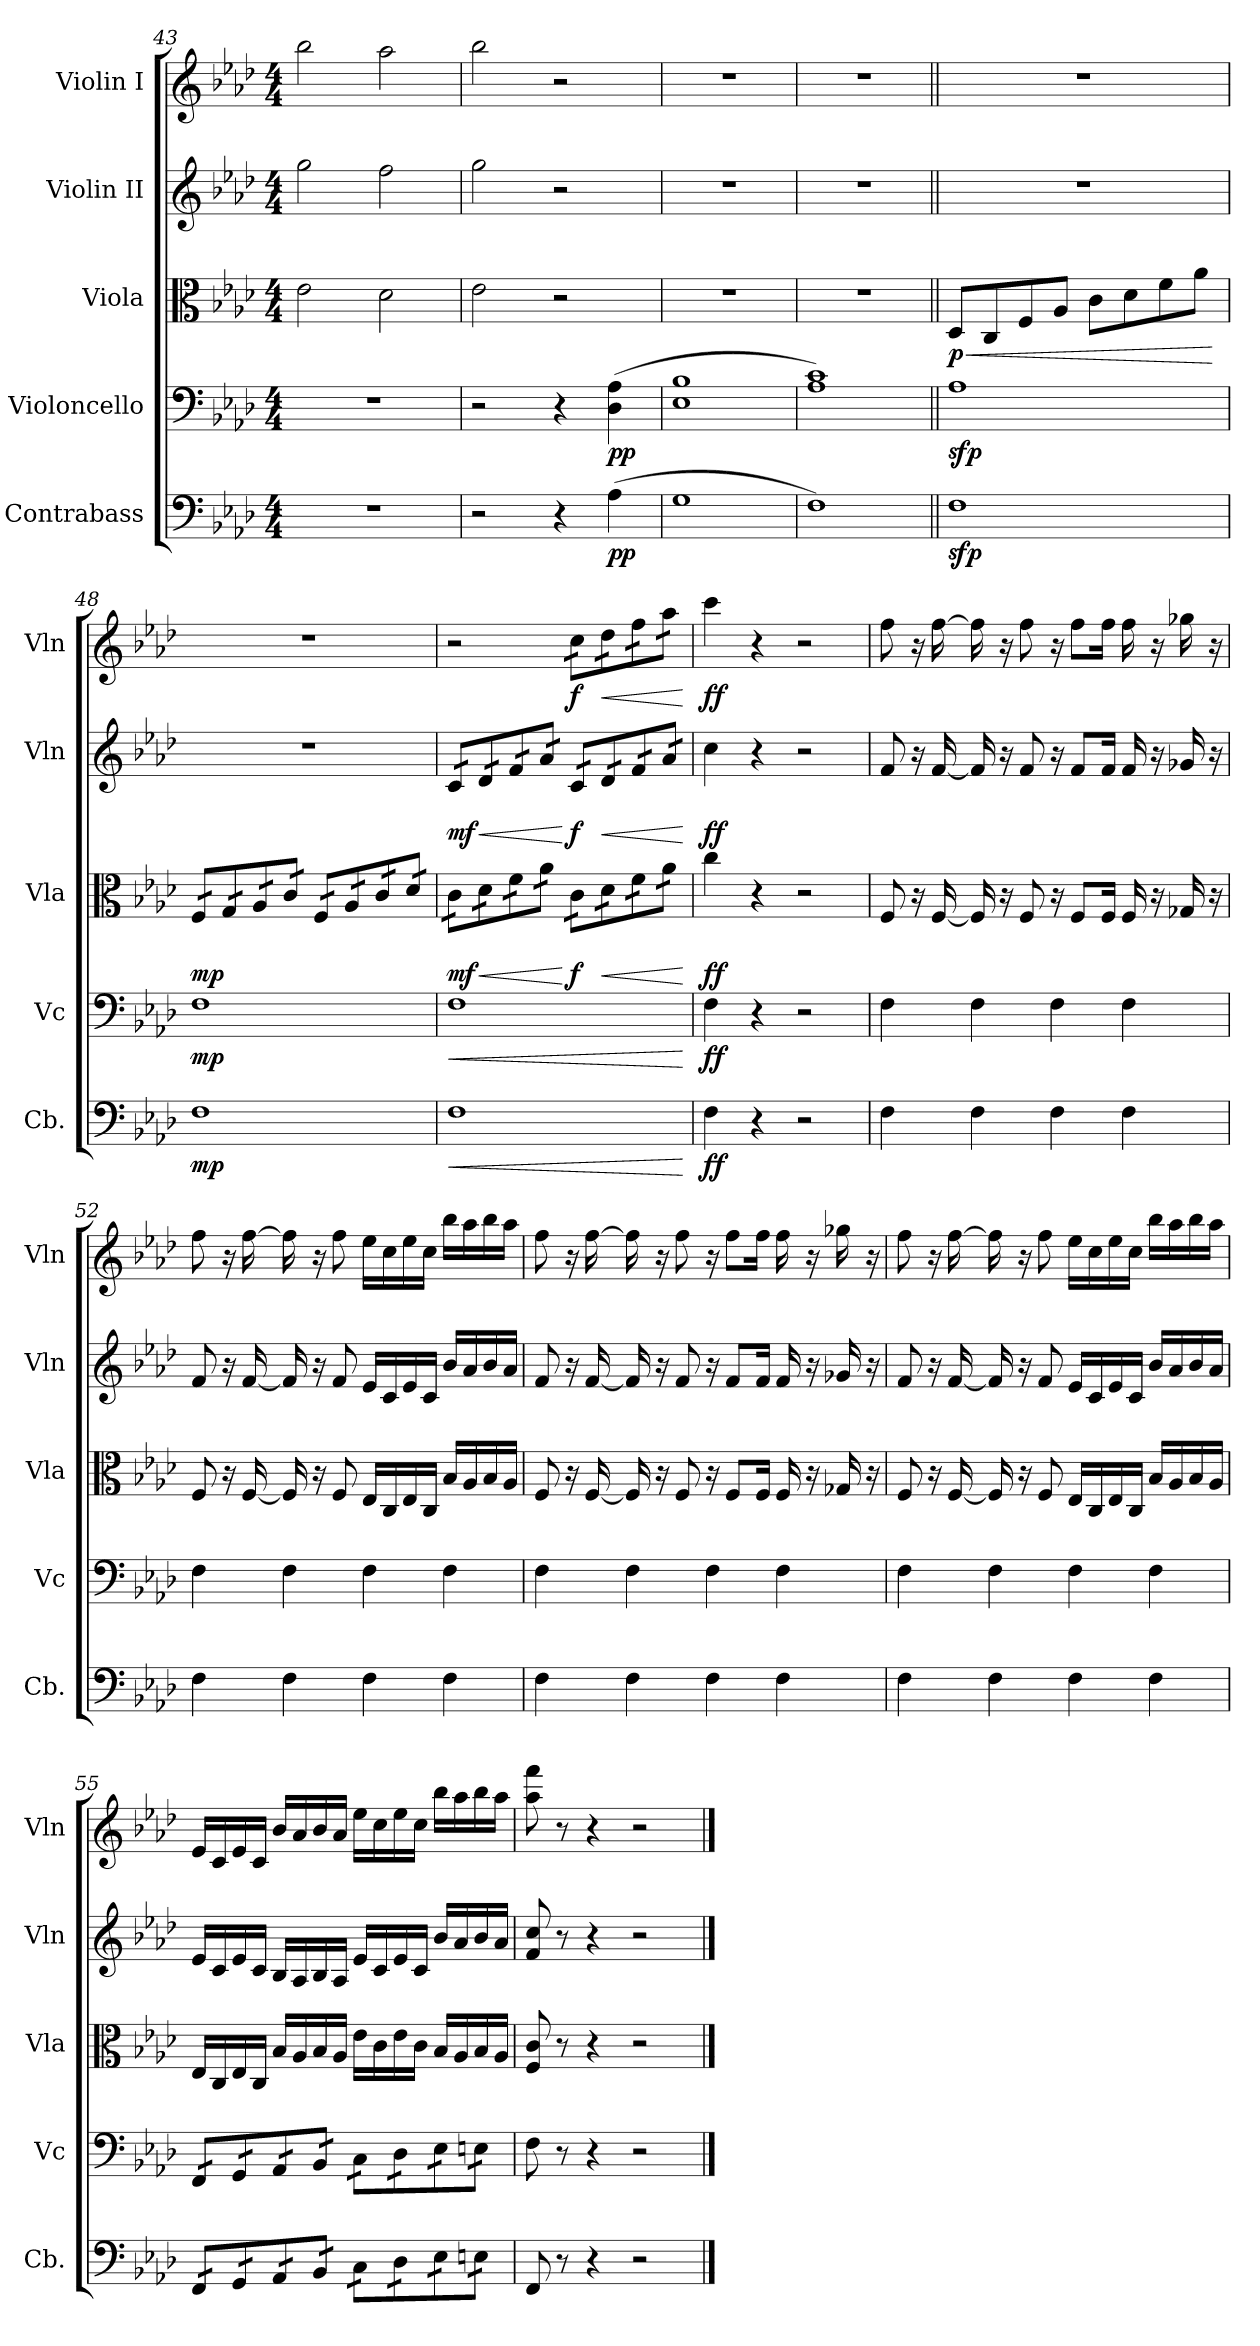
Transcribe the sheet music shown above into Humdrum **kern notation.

**kern	**dynam	**kern	**dynam	**kern	**dynam	**kern	**dynam	**kern	**dynam
*part5	*part5	*part4	*part4	*part3	*part3	*part2	*part2	*part1	*part1
*staff5	*staff5	*staff4	*staff4	*staff3	*staff3	*staff2	*staff2	*staff1	*staff1
*I"Contrabass	*	*I"Violoncello	*	*I"Viola	*	*I"Violin II	*	*I"Violin I	*
*I'Cb.	*	*I'Vc	*	*I'Vla	*	*I'Vln	*	*I'Vln	*
*clefF4	*	*clefF4	*	*clefC3	*	*clefG2	*	*clefG2	*
*ITrd7c12	*	*	*	*	*	*	*	*	*
*k[b-e-a-d-]	*	*k[b-e-a-d-]	*	*k[b-e-a-d-]	*	*k[b-e-a-d-]	*	*k[b-e-a-d-]	*
*M4/4	*	*M4/4	*	*M4/4	*	*M4/4	*	*M4/4	*
=43	=43	=43	=43	=43	=43	=43	=43	=43	=43
1r	.	1r	.	2e-\	.	2gg\	.	2bb-\	.
.	.	.	.	2d-\	.	2ff\	.	2aa-\	.
=44	=44	=44	=44	=44	=44	=44	=44	=44	=44
2r	.	2r	.	2e-\	.	2gg\	.	2bb-\	.
4r	.	4r	.	2r	.	2r	.	2r	.
!	!LO:DY:b	!	!LO:DY:b	!	!	!	!	!	!
(4AA-\	pp	(4D-\ 4A-\	pp	.	.	.	.	.	.
=45	=45	=45	=45	=45	=45	=45	=45	=45	=45
1GG	.	1E- 1B-	.	1r	.	1r	.	1r	.
=46	=46	=46	=46	=46	=46	=46	=46	=46	=46
1FF)	.	1A- 1c)	.	1r	.	1r	.	1r	.
!!LO:LB:g=z
=47||	=47||	=47||	=47||	=47||	=47||	=47||	=47||	=47||	=47||
*	*	*	*	*	*	*	*	*MM144	*
!	!LO:DY:b	!	!LO:DY:b	!	!LO:HP:b	!	!	!	!
!	!	!	!	!	!LO:DY:n=1:b	!	!	!	!
1FF	sfp	1A-	sfp	8D-/L	< p	1r	.	1r	.
.	.	.	.	8C/	.	.	.	.	.
.	.	.	.	8F/	.	.	.	.	.
.	.	.	.	8A-/J	.	.	.	.	.
.	.	.	.	8c\L	.	.	.	.	.
.	.	.	.	8d-\	.	.	.	.	.
.	.	.	.	8f\	.	.	.	.	.
.	.	.	.	8a-\J	.	.	.	.	.
.	.	.	.	.	[	.	.	.	.
=48	=48	=48	=48	=48	=48	=48	=48	=48	=48
!	!LO:DY:b	!	!LO:DY:b	!	!LO:DY:b	!	!	!	!
*	*	*	*	*tremolo	*	*	*	*	*
1FF	mp	1F	mp	16F/LL	mp	1r	.	1r	.
.	.	.	.	16F/	.	.	.	.	.
.	.	.	.	16G/	.	.	.	.	.
.	.	.	.	16G/	.	.	.	.	.
.	.	.	.	16A-/	.	.	.	.	.
.	.	.	.	16A-/	.	.	.	.	.
.	.	.	.	16c/	.	.	.	.	.
.	.	.	.	16c/JJ	.	.	.	.	.
.	.	.	.	16F/LL	.	.	.	.	.
.	.	.	.	16F/	.	.	.	.	.
.	.	.	.	16A-/	.	.	.	.	.
.	.	.	.	16A-/	.	.	.	.	.
.	.	.	.	16c/	.	.	.	.	.
.	.	.	.	16c/	.	.	.	.	.
.	.	.	.	16d-/	.	.	.	.	.
.	.	.	.	16d-/JJ	.	.	.	.	.
=49	=49	=49	=49	=49	=49	=49	=49	=49	=49
!	!LO:HP:b	!	!LO:HP:b	!	!LO:DY:b	!	!LO:DY:b	!	!
*	*	*	*	*	*	*tremolo	*	*	*
1FF	<	1F	<	16c\LL	mf	16c/LL	mf	2r	.
.	.	.	.	16c\	.	16c/	.	.	.
!	!	!	!	!	!LO:HP:b	!	!LO:HP:b	!	!
.	.	.	.	16d-\	<	16d-/	<	.	.
.	.	.	.	16d-\	.	16d-/	.	.	.
.	.	.	.	16f\	.	16f/	.	.	.
.	.	.	.	16f\	.	16f/	.	.	.
.	.	.	.	16a-\	.	16a-/	.	.	.
.	.	.	.	16a-\JJ	.	16a-/JJ	.	.	.
!	!	!	!	!	!LO:DY:n=1:b	!	!LO:DY:n=1:b	!	!LO:DY:b
*	*	*	*	*	*	*	*	*tremolo	*
.	.	.	.	16c\LL	[ f	16c/LL	[ f	16cc\LL	f
.	.	.	.	16c\	.	16c/	.	16cc\	.
!	!	!	!	!	!LO:HP:b	!	!LO:HP:b	!	!LO:HP:b
.	.	.	.	16d-\	<	16d-/	<	16dd-\	<
.	.	.	.	16d-\	.	16d-/	.	16dd-\	.
.	.	.	.	16f\	.	16f/	.	16ff\	.
.	.	.	.	16f\	.	16f/	.	16ff\	.
.	.	.	.	16a-\	.	16a-/	.	16aa-\	.
.	.	.	.	16a-\JJ	.	16a-/JJ	.	16aa-\JJ	.
*	*	*	*	*	*	*	*	*Xtremolo	*
*	*	*	*	*	*	*Xtremolo	*	*	*
*	*	*	*	*Xtremolo	*	*	*	*	*
.	[	.	[	.	[	.	[	.	[
=50	=50	=50	=50	=50	=50	=50	=50	=50	=50
!	!LO:DY:b	!	!LO:DY:b	!	!LO:DY:b	!	!LO:DY:b	!	!LO:DY:b
4FF\	ff	4F\	ff	4cc\	ff	4cc\	ff	4ccc\	ff
4r	.	4r	.	4r	.	4r	.	4r	.
2r	.	2r	.	2r	.	2r	.	2r	.
!!LO:PB:g=z
=51	=51	=51	=51	=51	=51	=51	=51	=51	=51
4FF\	.	4F\	.	8F/	.	8f/	.	8ff\	.
.	.	.	.	16r	.	16r	.	16r	.
.	.	.	.	[16F/	.	[16f/	.	[16ff\	.
4FF\	.	4F\	.	16F/]	.	16f/]	.	16ff\]	.
.	.	.	.	16r	.	16r	.	16r	.
.	.	.	.	8F/	.	8f/	.	8ff\	.
4FF\	.	4F\	.	16r	.	16r	.	16r	.
.	.	.	.	8F/L	.	8f/L	.	8ff\L	.
.	.	.	.	16F/Jk	.	16f/Jk	.	16ff\Jk	.
4FF\	.	4F\	.	16F/	.	16f/	.	16ff\	.
.	.	.	.	16r	.	16r	.	16r	.
.	.	.	.	16G-X/	.	16g-X/	.	16gg-X\	.
.	.	.	.	16r	.	16r	.	16r	.
=52	=52	=52	=52	=52	=52	=52	=52	=52	=52
4FF\	.	4F\	.	8F/	.	8f/	.	8ff\	.
.	.	.	.	16r	.	16r	.	16r	.
.	.	.	.	[16F/	.	[16f/	.	[16ff\	.
4FF\	.	4F\	.	16F/]	.	16f/]	.	16ff\]	.
.	.	.	.	16r	.	16r	.	16r	.
.	.	.	.	8F/	.	8f/	.	8ff\	.
4FF\	.	4F\	.	16E-/LL	.	16e-/LL	.	16ee-\LL	.
.	.	.	.	16C/	.	16c/	.	16cc\	.
.	.	.	.	16E-/	.	16e-/	.	16ee-\	.
.	.	.	.	16C/JJ	.	16c/JJ	.	16cc\JJ	.
4FF\	.	4F\	.	16B-/LL	.	16b-/LL	.	16bb-\LL	.
.	.	.	.	16A-/	.	16a-/	.	16aa-\	.
.	.	.	.	16B-/	.	16b-/	.	16bb-\	.
.	.	.	.	16A-/JJ	.	16a-/JJ	.	16aa-\JJ	.
!!LO:LB:g=z
=53	=53	=53	=53	=53	=53	=53	=53	=53	=53
4FF\	.	4F\	.	8F/	.	8f/	.	8ff\	.
.	.	.	.	16r	.	16r	.	16r	.
.	.	.	.	[16F/	.	[16f/	.	[16ff\	.
4FF\	.	4F\	.	16F/]	.	16f/]	.	16ff\]	.
.	.	.	.	16r	.	16r	.	16r	.
.	.	.	.	8F/	.	8f/	.	8ff\	.
4FF\	.	4F\	.	16r	.	16r	.	16r	.
.	.	.	.	8F/L	.	8f/L	.	8ff\L	.
.	.	.	.	16F/Jk	.	16f/Jk	.	16ff\Jk	.
4FF\	.	4F\	.	16F/	.	16f/	.	16ff\	.
.	.	.	.	16r	.	16r	.	16r	.
.	.	.	.	16G-X/	.	16g-X/	.	16gg-X\	.
.	.	.	.	16r	.	16r	.	16r	.
=54	=54	=54	=54	=54	=54	=54	=54	=54	=54
4FF\	.	4F\	.	8F/	.	8f/	.	8ff\	.
.	.	.	.	16r	.	16r	.	16r	.
.	.	.	.	[16F/	.	[16f/	.	[16ff\	.
4FF\	.	4F\	.	16F/]	.	16f/]	.	16ff\]	.
.	.	.	.	16r	.	16r	.	16r	.
.	.	.	.	8F/	.	8f/	.	8ff\	.
4FF\	.	4F\	.	16E-/LL	.	16e-/LL	.	16ee-\LL	.
.	.	.	.	16C/	.	16c/	.	16cc\	.
.	.	.	.	16E-/	.	16e-/	.	16ee-\	.
.	.	.	.	16C/JJ	.	16c/JJ	.	16cc\JJ	.
4FF\	.	4F\	.	16B-/LL	.	16b-/LL	.	16bb-\LL	.
.	.	.	.	16A-/	.	16a-/	.	16aa-\	.
.	.	.	.	16B-/	.	16b-/	.	16bb-\	.
.	.	.	.	16A-/JJ	.	16a-/JJ	.	16aa-\JJ	.
!!LO:PB:g=z
=55	=55	=55	=55	=55	=55	=55	=55	=55	=55
*tremolo	*	*	*	*	*	*	*	*	*
*	*	*tremolo	*	*	*	*	*	*	*
16FFF/LL	.	16FF/LL	.	16E-/LL	.	16e-/LL	.	16e-/LL	.
16FFF/	.	16FF/	.	16C/	.	16c/	.	16c/	.
16GGG/	.	16GG/	.	16E-/	.	16e-/	.	16e-/	.
16GGG/	.	16GG/	.	16C/JJ	.	16c/JJ	.	16c/JJ	.
16AAA-/	.	16AA-/	.	16B-/LL	.	16B-/LL	.	16b-/LL	.
16AAA-/	.	16AA-/	.	16A-/	.	16A-/	.	16a-/	.
16BBB-/	.	16BB-/	.	16B-/	.	16B-/	.	16b-/	.
16BBB-/JJ	.	16BB-/JJ	.	16A-/JJ	.	16A-/JJ	.	16a-/JJ	.
16CC\LL	.	16C\LL	.	16e-\LL	.	16e-/LL	.	16ee-\LL	.
16CC\	.	16C\	.	16c\	.	16c/	.	16cc\	.
16DD-\	.	16D-\	.	16e-\	.	16e-/	.	16ee-\	.
16DD-\	.	16D-\	.	16c\JJ	.	16c/JJ	.	16cc\JJ	.
16EE-\	.	16E-\	.	16B-/LL	.	16b-/LL	.	16bb-\LL	.
16EE-\	.	16E-\	.	16A-/	.	16a-/	.	16aa-\	.
16EEn\	.	16En\	.	16B-/	.	16b-/	.	16bb-\	.
16EEn\JJ	.	16En\JJ	.	16A-/JJ	.	16a-/JJ	.	16aa-\JJ	.
*	*	*Xtremolo	*	*	*	*	*	*	*
*Xtremolo	*	*	*	*	*	*	*	*	*
=56	=56	=56	=56	=56	=56	=56	=56	=56	=56
8FFF/	.	8F\	.	8F/ 8c/	.	8f/ 8cc/	.	8aa-\ 8fff\	.
8r	.	8r	.	8r	.	8r	.	8r	.
4r	.	4r	.	4r	.	4r	.	4r	.
2r	.	2r	.	2r	.	2r	.	2r	.
==	==	==	==	==	==	==	==	==	==
*-	*-	*-	*-	*-	*-	*-	*-	*-	*-
